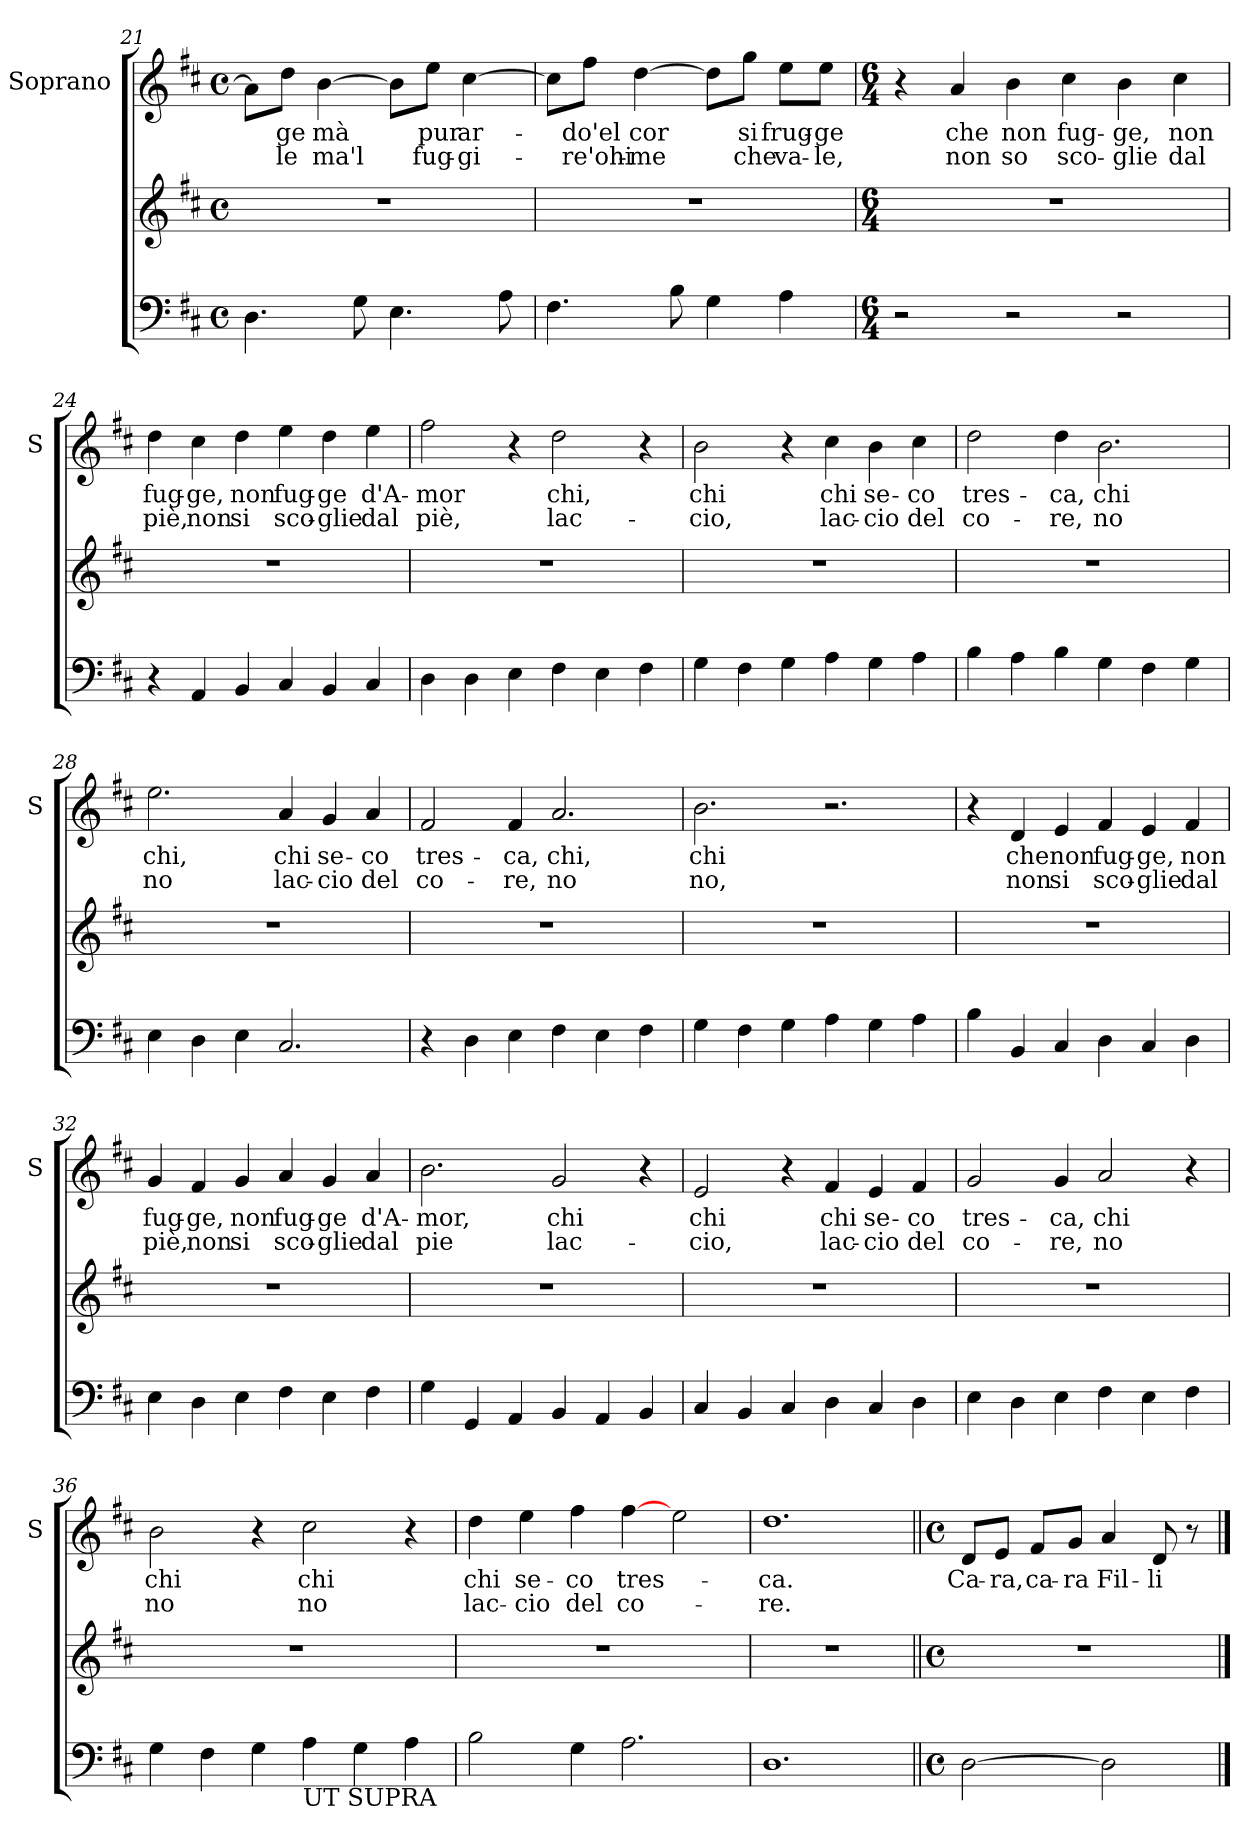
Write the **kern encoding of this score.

**kern	**kern	**kern	**text	**text
*part2	*part2	*part1	*part1	*part1
*staff3	*staff2	*staff1	*staff1	*staff1
*	*	*I"Soprano	*	*
*	*	*I'S	*	*
!!LO:LB:g=z
*clefF4	*clefG2	*clefG2	*	*
*k[f#c#]	*k[f#c#]	*k[f#c#]	*	*
*D:	*D:	*D:	*	*
*M4/4	*M4/4	*M4/4	*	*
*met(c)	*met(c)	*met(c)	*	*
=21	=21	=21	=21	=21
4.D\	1r	8a\L]	.	.
!	!	!	!LO:LY:b	!LO:LY:b
.	.	8dd\J	-ge	-le
!	!	!	!LO:LY:b	!LO:LY:b
.	.	[4b\	mà	ma'l
8G\	.	.	.	.
4.E\	.	8b\L]	.	.
!	!	!	!LO:LY:b	!LO:LY:b
.	.	8ee\J	pur	fug-
!	!	!	!LO:LY:b	!LO:LY:b
.	.	[4cc#\	ar-	-gi-
8A\	.	.	.	.
=22	=22	=22	=22	=22
4.F#\	1r	8cc#\L]	.	.
!	!	!	!LO:LY:b	!LO:LY:b
.	.	8ff#\J	-do'el	-re'ohi-
!	!	!	!LO:LY:b	!LO:LY:b
.	.	[4dd\	cor	-me
8B\	.	.	.	.
4G\	.	8dd\L]	.	.
!	!	!	!LO:LY:b	!LO:LY:b
.	.	8gg\J	si	che
!	!	!	!LO:LY:b	!LO:LY:b
4A\	.	8ee\L	frug-	va-
!	!	!	!LO:LY:b	!LO:LY:b
.	.	8ee\J	-ge	-le,
=23	=23	=23	=23	=23
*M6/4	*M6/4	*M6/4	*	*
2r	1.r	4r	.	.
!	!	!	!LO:LY:b	!LO:LY:b
.	.	4a/	che	non
!	!	!	!LO:LY:b	!LO:LY:b
2r	.	4b\	non	so
!	!	!	!LO:LY:b	!LO:LY:b
.	.	4cc#\	fug-	sco-
!	!	!	!LO:LY:b	!LO:LY:b
2r	.	4b\	-ge,	-glie
!	!	!	!LO:LY:b	!LO:LY:b
.	.	4cc#\	non	dal
=24	=24	=24	=24	=24
!	!	!	!LO:LY:b	!LO:LY:b
4r	1.r	4dd\	fug-	piè,
!	!	!	!LO:LY:b	!LO:LY:b
4AA/	.	4cc#\	-ge,	non
!	!	!	!LO:LY:b	!LO:LY:b
4BB/	.	4dd\	non	si
!	!	!	!LO:LY:b	!LO:LY:b
4C#/	.	4ee\	fug-	sco-
!	!	!	!LO:LY:b	!LO:LY:b
4BB/	.	4dd\	-ge	-glie
!	!	!	!LO:LY:b	!LO:LY:b
4C#/	.	4ee\	d'A-	dal
!!LO:LB:g=z
=25	=25	=25	=25	=25
!	!	!	!LO:LY:b	!LO:LY:b
4D\	1.r	2ff#\	-mor	piè,
4D\	.	.	.	.
4E\	.	4r	.	.
!	!	!	!LO:LY:b	!LO:LY:b
4F#\	.	2dd\	chi,	lac-
4E\	.	.	.	.
4F#\	.	4r	.	.
=26	=26	=26	=26	=26
!	!	!	!LO:LY:b	!LO:LY:b
4G\	1.r	2b\	chi	-cio,
4F#\	.	.	.	.
4G\	.	4r	.	.
!	!	!	!LO:LY:b	!LO:LY:b
4A\	.	4cc#\	chi	lac-
!	!	!	!LO:LY:b	!LO:LY:b
4G\	.	4b\	se-	-cio
!	!	!	!LO:LY:b	!LO:LY:b
4A\	.	4cc#\	-co	del
=27	=27	=27	=27	=27
!	!	!	!LO:LY:b	!LO:LY:b
4B\	1.r	2dd\	tres-	co-
4A\	.	.	.	.
!	!	!	!LO:LY:b	!LO:LY:b
4B\	.	4dd\	-ca,	-re,
!	!	!	!LO:LY:b	!LO:LY:b
4G\	.	2.b\	chi	no
4F#\	.	.	.	.
4G\	.	.	.	.
=28	=28	=28	=28	=28
!	!	!	!LO:LY:b	!LO:LY:b
4E\	1.r	2.ee\	chi,	no
4D\	.	.	.	.
4E\	.	.	.	.
!	!	!	!LO:LY:b	!LO:LY:b
2.C#/	.	4a/	chi	lac-
!	!	!	!LO:LY:b	!LO:LY:b
.	.	4g/	se-	-cio
!	!	!	!LO:LY:b	!LO:LY:b
.	.	4a/	-co	del
!!LO:PB:g=z
=29	=29	=29	=29	=29
!	!	!	!LO:LY:b	!LO:LY:b
4r	1.r	2f#/	tres-	co-
4D\	.	.	.	.
!	!	!	!LO:LY:b	!LO:LY:b
4E\	.	4f#/	-ca,	-re,
!	!	!	!LO:LY:b	!LO:LY:b
4F#\	.	2.a/	chi,	no
4E\	.	.	.	.
4F#\	.	.	.	.
=30	=30	=30	=30	=30
!	!	!	!LO:LY:b	!LO:LY:b
4G\	1.r	2.b\	chi	no,
4F#\	.	.	.	.
4G\	.	.	.	.
4A\	.	2.r	.	.
4G\	.	.	.	.
4A\	.	.	.	.
=31	=31	=31	=31	=31
4B\	1.r	4r	.	.
!	!	!	!LO:LY:b	!LO:LY:b
4BB/	.	4d/	che	non
!	!	!	!LO:LY:b	!LO:LY:b
4C#/	.	4e/	non	si
!	!	!	!LO:LY:b	!LO:LY:b
4D\	.	4f#/	fug-	sco-
!	!	!	!LO:LY:b	!LO:LY:b
4C#/	.	4e/	-ge,	-glie
!	!	!	!LO:LY:b	!LO:LY:b
4D\	.	4f#/	non	dal
=32	=32	=32	=32	=32
!	!	!	!LO:LY:b	!LO:LY:b
4E\	1.r	4g/	fug-	piè,
!	!	!	!LO:LY:b	!LO:LY:b
4D\	.	4f#/	-ge,	non
!	!	!	!LO:LY:b	!LO:LY:b
4E\	.	4g/	non	si
!	!	!	!LO:LY:b	!LO:LY:b
4F#\	.	4a/	fug-	sco-
!	!	!	!LO:LY:b	!LO:LY:b
4E\	.	4g/	-ge	-glie
!	!	!	!LO:LY:b	!LO:LY:b
4F#\	.	4a/	d'A-	dal
!!LO:LB:g=z
=33	=33	=33	=33	=33
!	!	!	!LO:LY:b	!LO:LY:b
4G\	1.r	2.b\	-mor,	pie
4GG/	.	.	.	.
4AA/	.	.	.	.
!	!	!	!LO:LY:b	!LO:LY:b
4BB/	.	2g/	chi	lac-
4AA/	.	.	.	.
4BB/	.	4r	.	.
=34	=34	=34	=34	=34
!	!	!	!LO:LY:b	!LO:LY:b
4C#/	1.r	2e/	chi	-cio,
4BB/	.	.	.	.
4C#/	.	4r	.	.
!	!	!	!LO:LY:b	!LO:LY:b
4D\	.	4f#/	chi	lac-
!	!	!	!LO:LY:b	!LO:LY:b
4C#/	.	4e/	se-	-cio
!	!	!	!LO:LY:b	!LO:LY:b
4D\	.	4f#/	-co	del
=35	=35	=35	=35	=35
!	!	!	!LO:LY:b	!LO:LY:b
4E\	1.r	2g/	tres-	co-
4D\	.	.	.	.
!	!	!	!LO:LY:b	!LO:LY:b
4E\	.	4g/	-ca,	-re,
!	!	!	!LO:LY:b	!LO:LY:b
4F#\	.	2a/	chi	no
4E\	.	.	.	.
4F#\	.	4r	.	.
=36	=36	=36	=36	=36
!	!	!	!LO:LY:b	!LO:LY:b
4G\	1.r	2b\	chi	no
4F#\	.	.	.	.
4G\	.	4r	.	.
!LO:TX:b:t=UT SUPRA	!	!	!	!
!	!	!	!LO:LY:b	!LO:LY:b
4A\	.	2cc#\	chi	no
4G\	.	.	.	.
4A\	.	4r	.	.
!!LO:LB:g=z
=37	=37	=37	=37	=37
!	!	!	!LO:LY:b	!LO:LY:b
2B\	1.r	4dd\	chi	lac-
!	!	!	!LO:LY:b	!LO:LY:b
.	.	4ee\	se-	-cio
!	!	!	!LO:LY:b	!LO:LY:b
4G\	.	4ff#\	-co	del
!	!	!	!LO:LY:b	!LO:LY:b
2.A\	.	[4ff#\	tres-	co-
.	.	2ee\	.	.
=38	=38	=38	=38	=38
!	!	!	!LO:LY:b	!LO:LY:b
1.D	1.r	1.dd	-ca.	-re.
=39||	=39||	=39||	=39||	=39||
*M4/4	*M4/4	*M4/4	*	*
*met(c)	*met(c)	*met(c)	*	*
!	!	!	!LO:LY:b	!
[2D\	1r	8d/L	Ca-	.
!	!	!	!LO:LY:b	!
.	.	8e/J	-ra,	.
!	!	!	!LO:LY:b	!
.	.	8f#/L	ca-	.
!	!	!	!LO:LY:b	!
.	.	8g/J	-ra	.
!	!	!	!LO:LY:b	!
2D\]	.	4a/	Fil-	.
!	!	!	!LO:LY:b	!
.	.	8d/	-li	.
.	.	8r	.	.
==	==	==	==	==
*-	*-	*-	*-	*-
